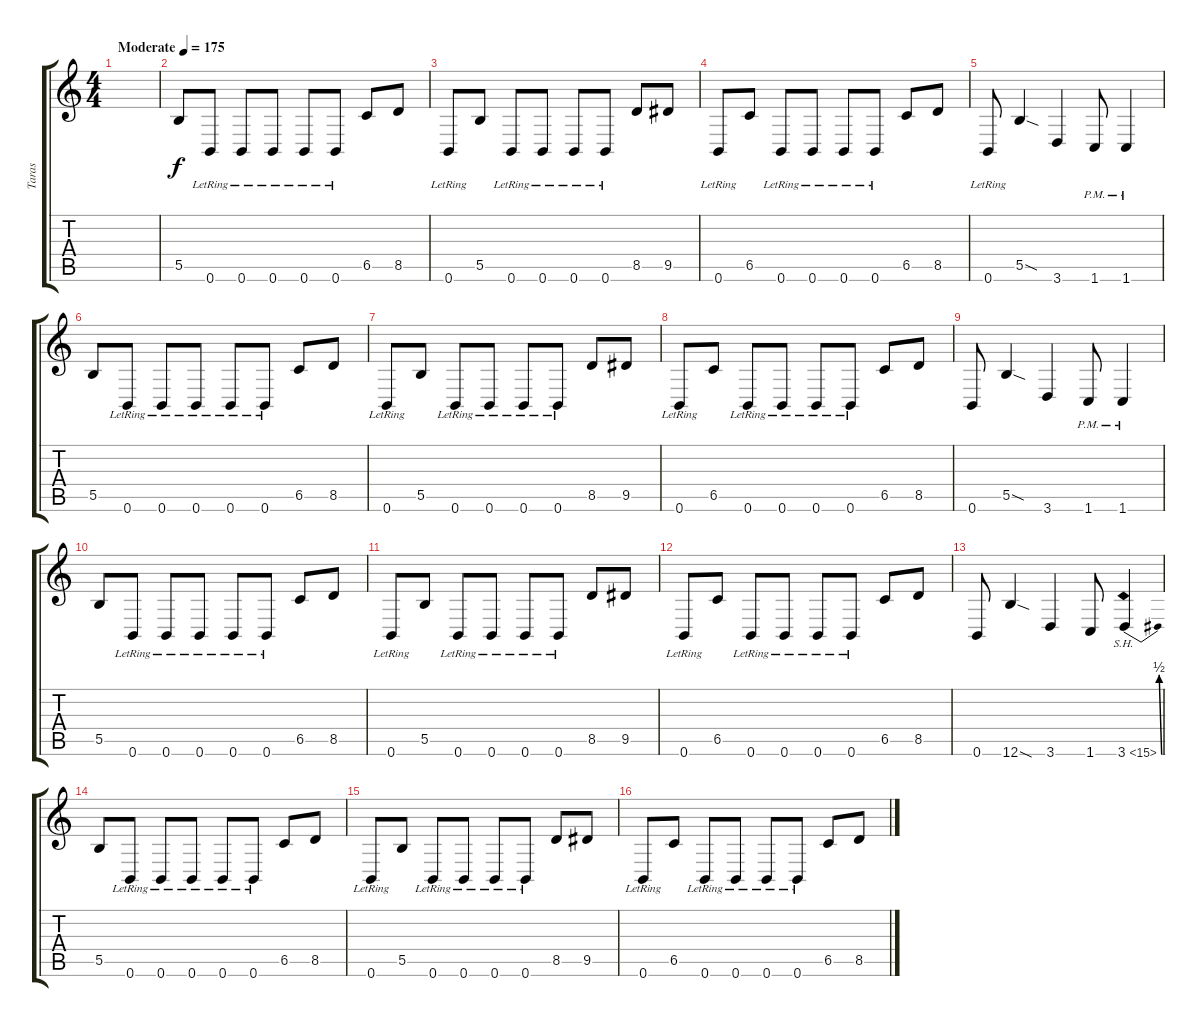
\track ("Taras" "Taras") {instrument distortionguitar}
\staff {score tabs}
\tuning (Db4 Ab3 E3 B2 Gb2 B1) {hide}
\ts (4 4)
\tempo (175 "Moderate")
\clef g2
\ks c
|
5.5.8 0.6{lr}.8 0.6{lr}.8 0.6{lr}.8 0.6{lr}.8 0.6{lr}.8 6.5.8 8.5.8 |
0.6{lr}.8 5.5.8 0.6{lr}.8 0.6{lr}.8 0.6{lr}.8 0.6{lr}.8 8.5.8 9.5.8 |
0.6{lr}.8 6.5.8 0.6{lr}.8 0.6{lr}.8 0.6{lr}.8 0.6{lr}.8 6.5.8 8.5.8 |
0.6{lr}.8 5.5{sod}.4 3.6.4 1.6{pm}.8 1.6{pm}.4 |
5.5.8 0.6{lr}.8 0.6{lr}.8 0.6{lr}.8 0.6{lr}.8 0.6{lr}.8 6.5.8 8.5.8 |
0.6{lr}.8 5.5.8 0.6{lr}.8 0.6{lr}.8 0.6{lr}.8 0.6{lr}.8 8.5.8 9.5.8 |
0.6{lr}.8 6.5.8 0.6{lr}.8 0.6{lr}.8 0.6{lr}.8 0.6{lr}.8 6.5.8 8.5.8 |
0.6.8 5.5{sod}.4 3.6.4 1.6{pm}.8 1.6{pm}.4 |
5.5.8 0.6{lr}.8 0.6{lr}.8 0.6{lr}.8 0.6{lr}.8 0.6{lr}.8 6.5.8 8.5.8 |
0.6{lr}.8 5.5.8 0.6{lr}.8 0.6{lr}.8 0.6{lr}.8 0.6{lr}.8 8.5.8 9.5.8 |
0.6{lr}.8 6.5.8 0.6{lr}.8 0.6{lr}.8 0.6{lr}.8 0.6{lr}.8 6.5.8 8.5.8 |
0.6.8 12.6{sod}.4 3.6.4 1.6.8 3.6{be (bend 0 0 60 2) sh 12}.4 |
5.5.8 0.6{lr}.8 0.6{lr}.8 0.6{lr}.8 0.6{lr}.8 0.6{lr}.8 6.5.8 8.5.8 |
0.6{lr}.8 5.5.8 0.6{lr}.8 0.6{lr}.8 0.6{lr}.8 0.6{lr}.8 8.5.8 9.5.8 |
0.6{lr}.8 6.5.8 0.6{lr}.8 0.6{lr}.8 0.6{lr}.8 0.6{lr}.8 6.5.8 8.5.8
